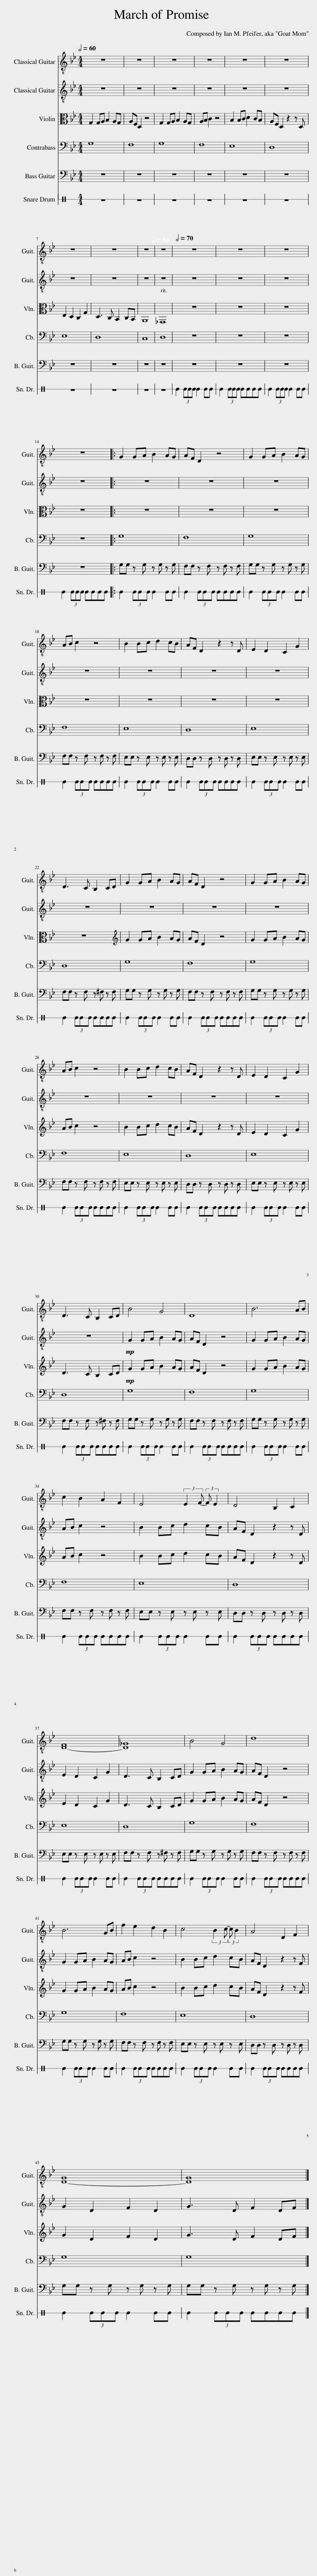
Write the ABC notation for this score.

X:1
%%score 1 2 3 4 5 6
L:1/8
Q:1/2=60
M:4/4
I:linebreak $
K:Bb
V:1 treble-8
V:2 treble-8
V:3 alto
V:4 bass transpose=-12
V:5 bass transpose=-12
V:6 perc stafflines=1
K:none
V:1
 z8 | z8 | z8 | z8 | z8 | %5
 z8 |$ z8 | z8 | z8 |[Q:1/2=50] z8 | %10
[Q:1/2=70] z8 | z8 | z8 |$ z8 |: G2 GA B2 AG | %15
 AF D2 z4 | G2 GA B2 AG |$ AB c2 z4 | B2 Bc d2 cB | AF D2 z2 z D | %20
 E2 D2 C2 G2 |$ D3 C B,2 CD | G2 GA B2 AG | AF D2 z4 | G2 GA B2 AG |$ %25
 AB c2 z4 | B2 Bc d2 cB | AF D2 z2 z D | E2 D2 C2 G2 |$ D3 C B,2 CD | %30
 B4 G4 | D8 | B6 AB |$ c2 B2 A2 F2 | E4 (3:2:2E2 F- (3:2:2F E2 | %35
 D4 B,2 C2 |$ [D-F]8 | [D_G]8 | B4 G4 | d8 |$ %40
 B6 GB | f2 e2 d2 B2 | c4 (3:2:2B2 c- (3:2:2c B2 | A4 D2 F2 |$ [D-G]8 | %45
 [DG]8 |] %46
V:2
 z8 | z8 | z8 | z8 | z8 | %5
 z8 |$ z8 | z8 | z8 | z8 | %10
 z8 | z8 | z8 |$ z8 |: z8 | %15
 z8 | z8 |$ z8 | z8 | z8 | %20
 z8 |$ z8 | z8 | z8 | z8 |$ %25
 z8 | z8 | z8 | z8 |$ z8 | %30
!mp! G2 GA B2 AG | AF D2 z4 | G2 GA B2 AG |$ AB c2 z4 | B2 Bc d2 cB | %35
 AF D2 z2 z D |$ E2 D2 C2 G2 | D3 C B,2 CD | G2 GA B2 AG | AF D2 z4 |$ %40
 G2 GA B2 AG | AB c2 z4 | B2 Bc d2 cB | AF D2 z2 z F |$ G2 D2 F2 D2 | %45
 G3 D F2 DF |] %46
V:3
 G,2 G,A, B,2 A,G, | A,F, D,2 z4 | G,2 G,A, B,2 A,G, | A,B, C2 z4 | B,2 B,C D2 CB, | %5
 A,F, D,2 z2 z D, |$ E,2 D,2 C,2 G,2 | D,3 C, B,,2 C,B,, | A,,8 | _G,,8 | %10
 z8 | z8 | z8 |$ z8 |: z8 | %15
 z8 | z8 |$ z8 | z8 | z8 | %20
 z8 |$ z8 |[K:treble] G2 GA B2 AG | AF D2 z4 | G2 GA B2 AG |$ %25
 AB c2 z4 | B2 Bc d2 cB | AF D2 z2 z D | E2 D2 C2 G2 |$ D3 C B,2 CD | %30
!mp! G2 GA B2 AG | AF D2 z4 | G2 GA B2 AG |$ AB c2 z4 | B2 Bc d2 cB | %35
 AF D2 z2 z D |$ E2 D2 C2 G2 | D3 C B,2 CD | G2 GA B2 AG | AF D2 z4 |$ %40
 G2 GA B2 AG | AB c2 z4 | B2 Bc d2 cB | AF D2 z2 z F |$ G2 D2 F2 D2 | %45
 G3 D F2 DF |] %46
V:4
 G,8 | F,8 | G,8 | F,8 | E,8 | %5
 D,8 |$ E,8 | D,8 | C,8 | D,8 | %10
 z8 | z8 | z8 |$ z8 |: G,8 | %15
 F,8 | G,8 |$ F,8 | E,8 | D,8 | %20
 E,8 |$ D,8 | G,8 | F,8 | G,8 |$ %25
 F,8 | E,8 | D,8 | E,8 |$ D,8 | %30
 G,8 | F,8 | G,8 |$ F,8 | E,8 | %35
 D,8 |$ E,8 | D,8 | G,8 | F,8 |$ %40
 G,8 | F,8 | E,8 | D,8 |$ G,8 | %45
 G,8 |] %46
V:5
 z8 | z8 | z8 | z8 | z8 | %5
 z8 |$ z8 | z8 | z8 | z8 | %10
 z8 | z8 | z8 |$ z8 |: G,G, z G, z G, z G, | %15
 F,F, z F, z F, z F, | G,G, z G, z G, z G, |$ F,F, z F, z F, z F, | E,E, z E, z E, z E, | D,D, z D, z D, z D, | %20
 E,E, z E, z E, z E, |$ F,F, z F, z ^F, z F, | G,G, z G, z G, z G, | F,F, z F, z F, z F, | G,G, z G, z G, z G, |$ %25
 F,F, z F, z F, z F, | E,E, z E, z E, z E, | D,D, z D, z D, z D, | E,E, z E, z E, z E, |$ F,F, z F, z ^F, z F, | %30
 G,G, z G, z G, z G, | F,F, z F, z F, z F, | G,G, z G, z G, z G, |$ F,F, z F, z F, z F, | E,E, z E, z E, z E, | %35
 D,D, z D, z D, z D, |$ E,E, z E, z E, z E, | F,F, z F, z ^F, z F, | G,G, z G, z G, z G, | F,F, z F, z F, z F, |$ %40
 G,G, z G, z G, z G, | F,F, z F, z F, z F, | E,E, z E, z E, z E, | D,D, z D, z D, z D, |$ G,G, z G, z G, z G, | %45
 G,G, z G, z G, z G, |] %46
V:6
[K:C] z8 | z8 | z8 | z8 | z8 | %5
 z8 |$ z8 | z8 | z8 | z8 | %10
 E2 (3EEE E2 EE | E2 (3EEE EEEE | E2 (3EEE E2 EE |$ E2 (3EEE EEEE |: E2 (3EEE E2 EE | %15
 E2 (3EEE EEEE | E2 (3EEE E2 EE |$ E2 (3EEE EEEE | E2 (3EEE E2 EE | E2 (3EEE EEEE | %20
 E2 (3EEE E2 EE |$ E2 (3EEE EEEE | E2 (3EEE E2 EE | E2 (3EEE EEEE | E2 (3EEE E2 EE |$ %25
 E2 (3EEE EEEE | E2 (3EEE E2 EE | E2 (3EEE EEEE | E2 (3EEE E2 EE |$ E2 (3EEE EEEE | %30
 E2 (3EEE E2 EE | E2 (3EEE EEEE | E2 (3EEE E2 EE |$ E2 (3EEE EEEE | E2 (3EEE E2 EE | %35
 E2 (3EEE EEEE |$ E2 (3EEE E2 EE | E2 (3EEE EEEE | E2 (3EEE E2 EE | E2 (3EEE EEEE |$ %40
 E2 (3EEE E2 EE | E2 (3EEE EEEE | E2 (3EEE E2 EE | E2 (3EEE EEEE |$ E2 (3EEE E2 EE | %45
 E2 (3EEE EEEE |] %46
